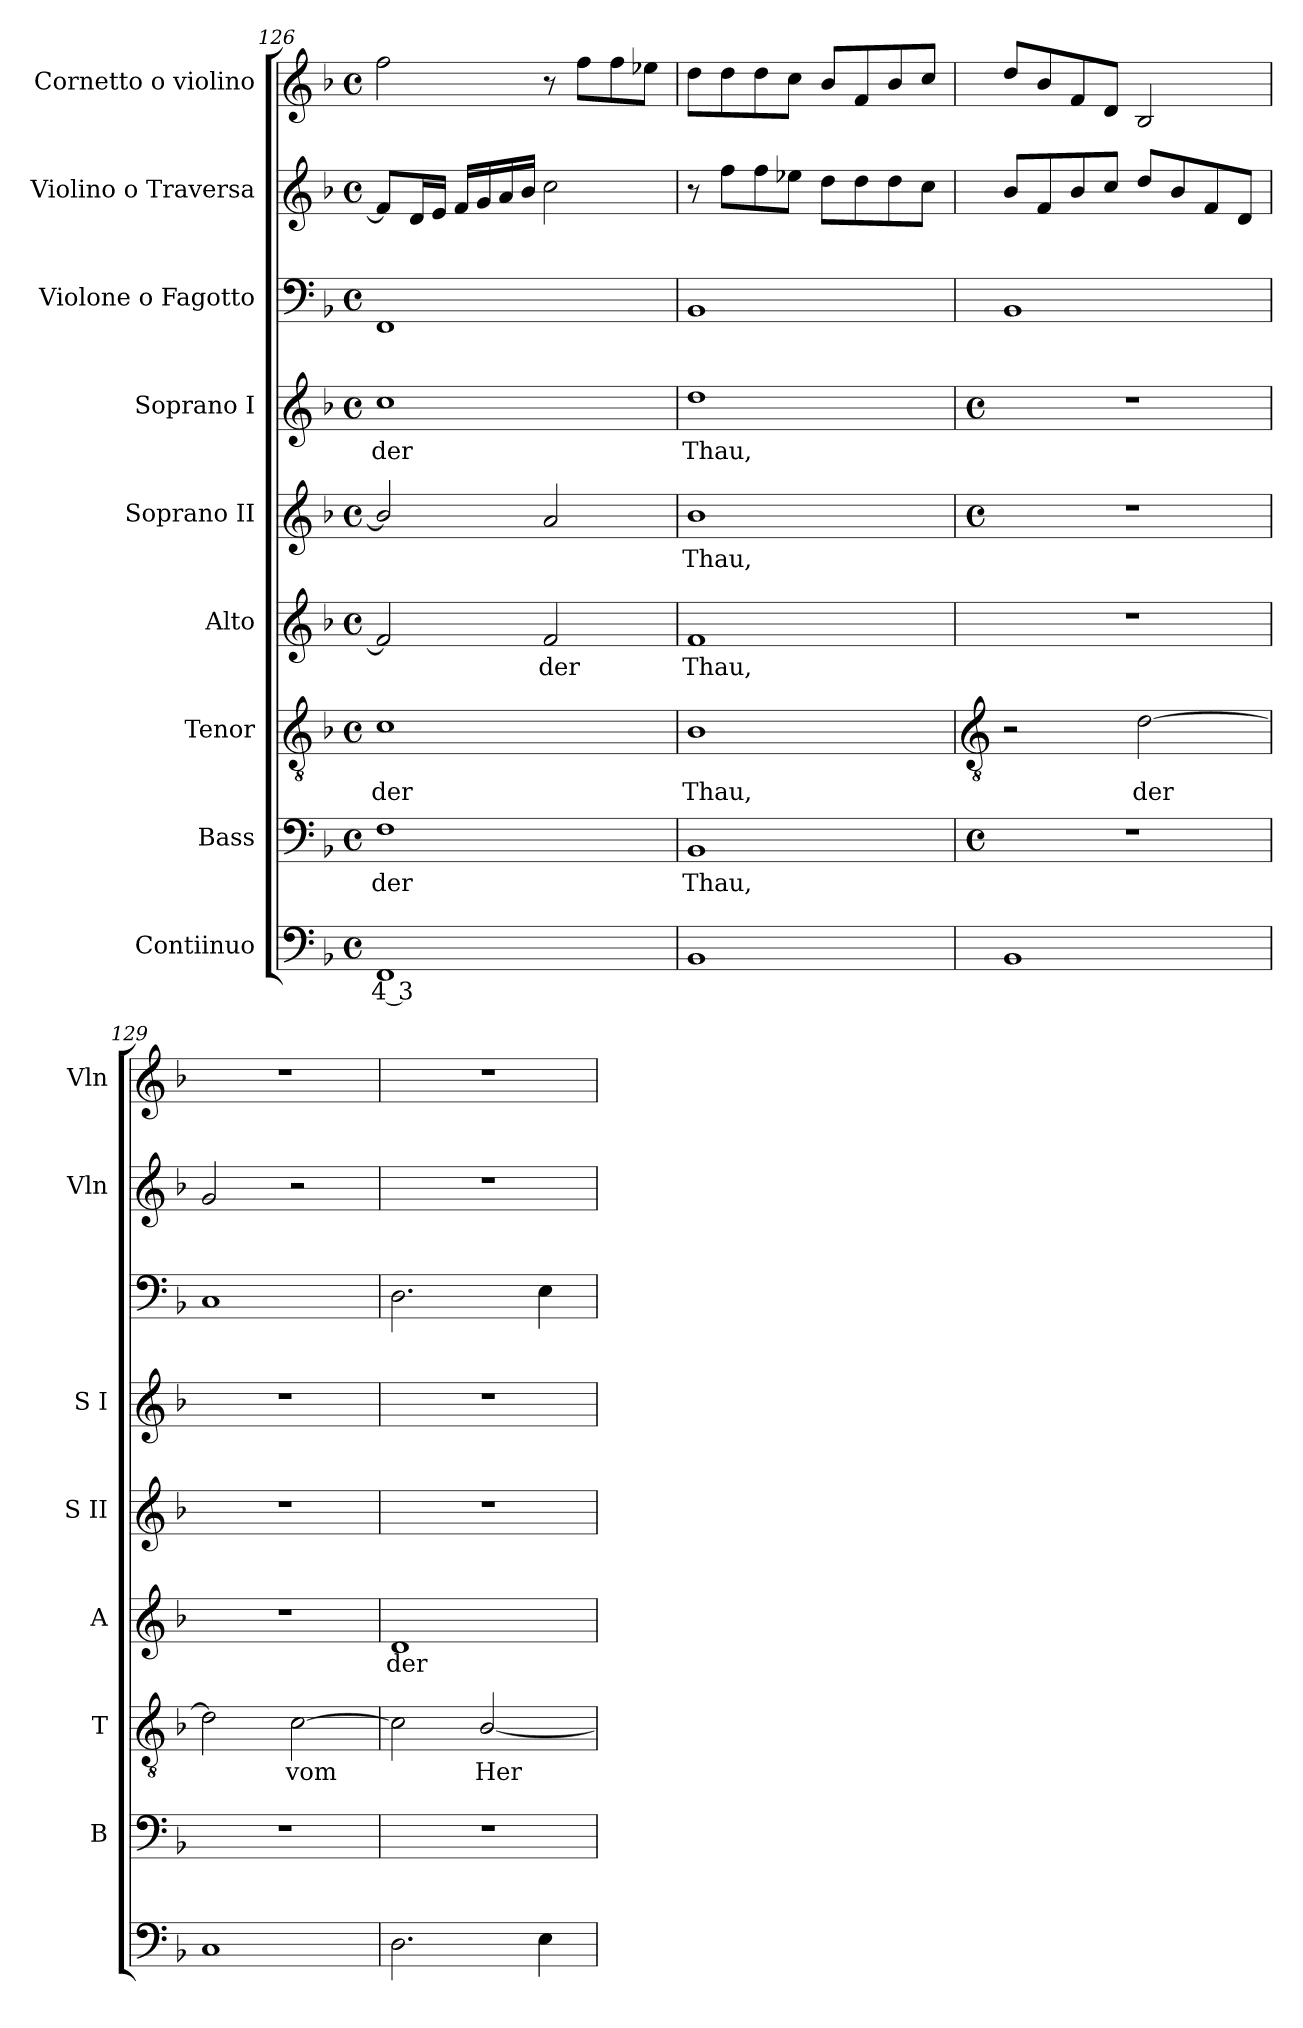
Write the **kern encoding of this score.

**kern	**text	**kern	**text	**kern	**text	**kern	**text	**kern	**text	**kern	**text	**kern	**kern	**kern
*part9	*part9	*part8	*part8	*part7	*part7	*part6	*part6	*part5	*part5	*part4	*part4	*part3	*part2	*part1
*staff9	*staff9	*staff8	*staff8	*staff7	*staff7	*staff6	*staff6	*staff5	*staff5	*staff4	*staff4	*staff3	*staff2	*staff1
*I"Contiinuo	*	*I"Bass	*	*I"Tenor	*	*I"Alto	*	*I"Soprano II	*	*I"Soprano I	*	*I"Violone o Fagotto	*I"Violino o Traversa	*I"Cornetto o violino
*	*	*I'B	*	*I'T	*	*I'A	*	*I'S II	*	*I'S I	*	*	*I'Vln	*I'Vln
*clefF4	*	*clefF4	*	*clefGv2	*	*clefG2	*	*clefG2	*	*clefG2	*	*clefF4	*clefG2	*clefG2
*k[b-]	*	*k[b-]	*	*k[b-]	*	*k[b-]	*	*k[b-]	*	*k[b-]	*	*k[b-]	*k[b-]	*k[b-]
*F:	*	*F:	*	*F:	*	*F:	*	*F:	*	*F:	*	*F:	*F:	*F:
*M4/4	*	*M4/4	*	*M4/4	*	*M4/4	*	*M4/4	*	*M4/4	*	*M4/4	*M4/4	*M4/4
*met(c)	*	*met(c)	*	*met(c)	*	*met(c)	*	*met(c)	*	*met(c)	*	*met(c)	*met(c)	*met(c)
=126	=126	=126	=126	=126	=126	=126	=126	=126	=126	=126	=126	=126	=126	=126
!	!LO:LY:b	!	!LO:LY:b	!	!LO:LY:b	!	!	!	!	!	!LO:LY:b	!	!	!
1FF	4 3	1F	der	1c	der	2f]	.	2b-/]	.	1cc	der	1FF	8fL]	2ff
.	.	.	.	.	.	.	.	.	.	.	.	.	16dL	.
.	.	.	.	.	.	.	.	.	.	.	.	.	16eJJ	.
.	.	.	.	.	.	.	.	.	.	.	.	.	16fLL	.
.	.	.	.	.	.	.	.	.	.	.	.	.	16g	.
.	.	.	.	.	.	.	.	.	.	.	.	.	16a	.
.	.	.	.	.	.	.	.	.	.	.	.	.	16b-JJ	.
!	!	!	!	!	!	!	!LO:LY:b	!	!	!	!	!	!	!
.	.	.	.	.	.	2f	der	2a	.	.	.	.	2cc	8r
.	.	.	.	.	.	.	.	.	.	.	.	.	.	8ffL
.	.	.	.	.	.	.	.	.	.	.	.	.	.	8ff
.	.	.	.	.	.	.	.	.	.	.	.	.	.	8ee-XJ
=127	=127	=127	=127	=127	=127	=127	=127	=127	=127	=127	=127	=127	=127	=127
!	!	!	!LO:LY:b	!	!LO:LY:b	!	!LO:LY:b	!	!LO:LY:b	!	!LO:LY:b	!	!	!
1BB-	.	1BB-	Thau,	1B-	Thau,	1f	Thau,	1b-	Thau,	1dd	Thau,	1BB-	8r	8ddL
.	.	.	.	.	.	.	.	.	.	.	.	.	8ffL	8dd
.	.	.	.	.	.	.	.	.	.	.	.	.	8ff	8dd
.	.	.	.	.	.	.	.	.	.	.	.	.	8ee-XJ	8ccJ
.	.	.	.	.	.	.	.	.	.	.	.	.	8ddL	8b-L
.	.	.	.	.	.	.	.	.	.	.	.	.	8dd	8f
.	.	.	.	.	.	.	.	.	.	.	.	.	8dd	8b-
.	.	.	.	.	.	.	.	.	.	.	.	.	8ccJ	8ccJ
!!LO:LB:g=z
=128	=128	=128	=128	=128	=128	=128	=128	=128	=128	=128	=128	=128	=128	=128
*	*	*	*	*clefGv2	*	*	*	*	*	*	*	*	*	*
*	*	*M4/4	*	*	*	*	*	*M4/4	*	*M4/4	*	*	*	*
*	*	*met(c)	*	*	*	*	*	*met(c)	*	*met(c)	*	*	*	*
1BB-	.	1r	.	2r	.	1r	.	1r	.	1r	.	1BB-	8b-L	8ddL
.	.	.	.	.	.	.	.	.	.	.	.	.	8f	8b-
.	.	.	.	.	.	.	.	.	.	.	.	.	8b-	8f
.	.	.	.	.	.	.	.	.	.	.	.	.	8ccJ	8dJ
!	!	!	!	!	!LO:LY:b	!	!	!	!	!	!	!	!	!
.	.	.	.	[2d	der	.	.	.	.	.	.	.	8ddL	2B-
.	.	.	.	.	.	.	.	.	.	.	.	.	8b-	.
.	.	.	.	.	.	.	.	.	.	.	.	.	8f	.
.	.	.	.	.	.	.	.	.	.	.	.	.	8dJ	.
=129	=129	=129	=129	=129	=129	=129	=129	=129	=129	=129	=129	=129	=129	=129
1C	.	1r	.	2d]	.	1r	.	1r	.	1r	.	1C	2g	1r
!	!	!	!	!	!LO:LY:b	!	!	!	!	!	!	!	!	!
.	.	.	.	[2c	vom	.	.	.	.	.	.	.	2r	.
=130	=130	=130	=130	=130	=130	=130	=130	=130	=130	=130	=130	=130	=130	=130
!	!	!	!	!	!	!	!LO:LY:b	!	!	!	!	!	!	!
2.D	.	1r	.	2c]	.	1d	der	1r	.	1r	.	2.D	1r	1r
!	!	!	!	!	!LO:LY:b	!	!	!	!	!	!	!	!	!
.	.	.	.	[2B-/	Her-	.	.	.	.	.	.	.	.	.
4E	.	.	.	.	.	.	.	.	.	.	.	4E	.	.
=	=	=	=	=	=	=	=	=	=	=	=	=	=	=
*-	*-	*-	*-	*-	*-	*-	*-	*-	*-	*-	*-	*-	*-	*-
